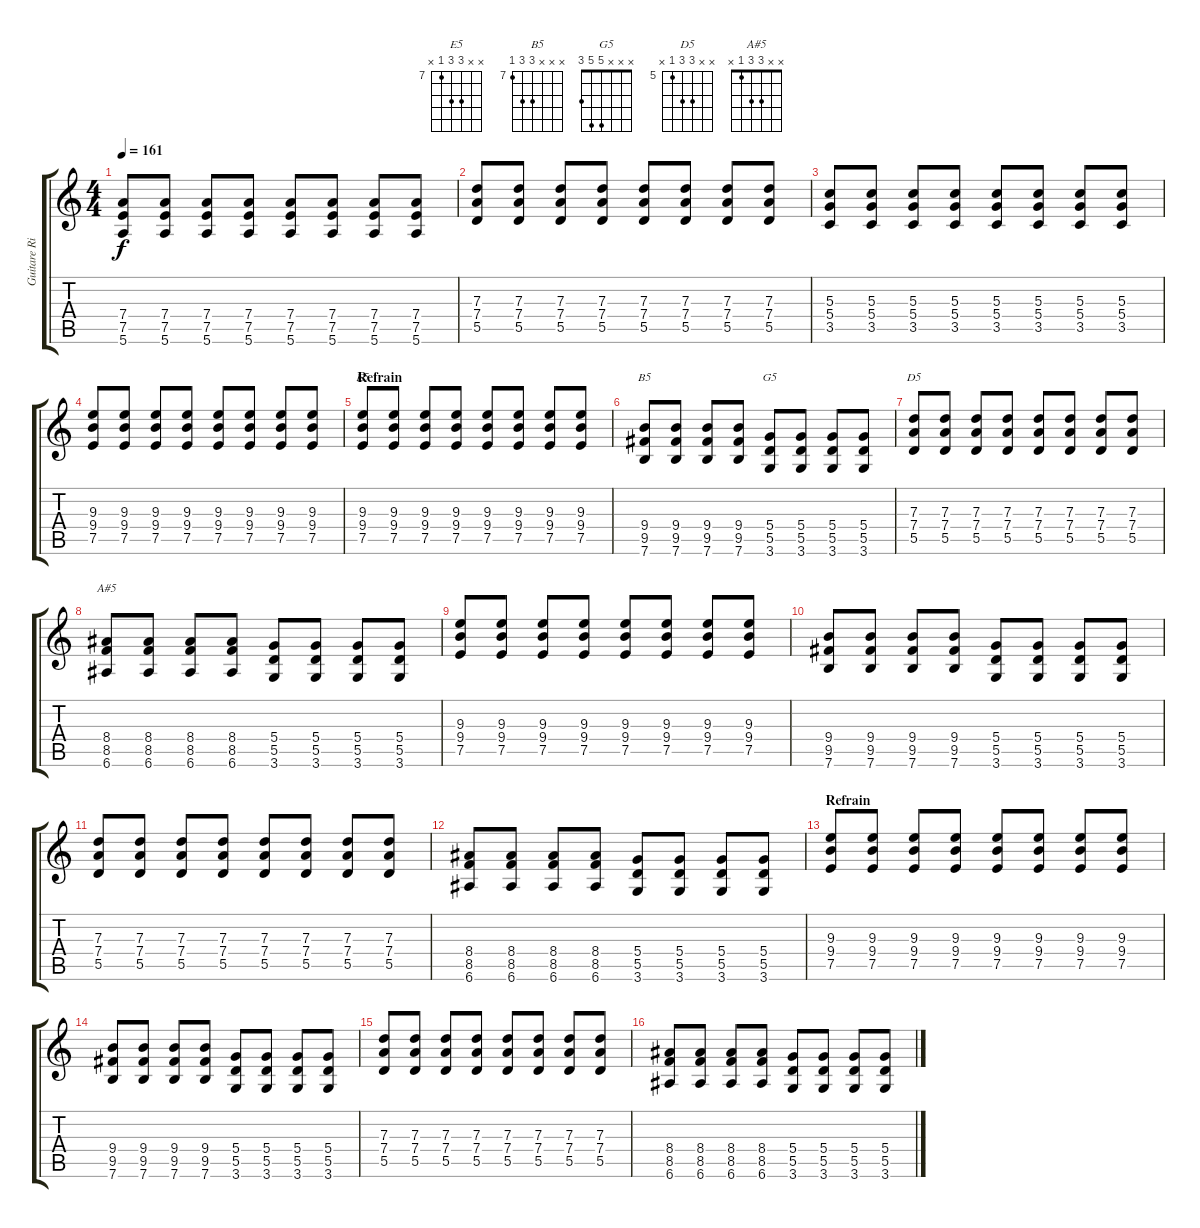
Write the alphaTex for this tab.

\track ("Guitare Rithmique" "Guitare Ri") {instrument electricguitarclean}
\staff {score tabs}
\tuning (E4 B3 G3 D3 A2 E2) {hide}
\chord ("E5" x x 9 9 7 x) {firstfret 7}
\chord ("B5" x x x 9 9 7) {firstfret 7}
\chord ("G5" x x x 5 5 3)
\chord ("D5" x x 7 7 5 x) {firstfret 5}
\chord ("A#5" x x 3 3 1 x)
\ts (4 4)
\tempo 161
\clef g2
\ks c
(7.4 7.5 5.6).8{dy f} (7.4 7.5 5.6).8 (7.4 7.5 5.6).8 (7.4 7.5 5.6).8 (7.4 7.5 5.6).8 (7.4 7.5 5.6).8 (7.4 7.5 5.6).8 (7.4 7.5 5.6).8 |
(7.3 7.4 5.5).8 (7.3 7.4 5.5).8 (7.3 7.4 5.5).8 (7.3 7.4 5.5).8 (7.3 7.4 5.5).8 (7.3 7.4 5.5).8 (7.3 7.4 5.5).8 (7.3 7.4 5.5).8 |
(5.3 5.4 3.5).8 (5.3 5.4 3.5).8 (5.3 5.4 3.5).8 (5.3 5.4 3.5).8 (5.3 5.4 3.5).8 (5.3 5.4 3.5).8 (5.3 5.4 3.5).8 (5.3 5.4 3.5).8 |
(9.3 9.4 7.5).8 (9.3 9.4 7.5).8 (9.3 9.4 7.5).8 (9.3 9.4 7.5).8 (9.3 9.4 7.5).8 (9.3 9.4 7.5).8 (9.3 9.4 7.5).8 (9.3 9.4 7.5).8 |
\section ("" "Refrain")
(9.3 9.4 7.5).8{ch "E5"} (9.3 9.4 7.5).8 (9.3 9.4 7.5).8 (9.3 9.4 7.5).8 (9.3 9.4 7.5).8 (9.3 9.4 7.5).8 (9.3 9.4 7.5).8 (9.3 9.4 7.5).8 |
(9.4 9.5 7.6).8{ch "B5"} (9.4 9.5 7.6).8 (9.4 9.5 7.6).8 (9.4 9.5 7.6).8 (5.4 5.5 3.6).8{ch "G5"} (5.4 5.5 3.6).8 (5.4 5.5 3.6).8 (5.4 5.5 3.6).8 |
(7.3 7.4 5.5).8{ch "D5"} (7.3 7.4 5.5).8 (7.3 7.4 5.5).8 (7.3 7.4 5.5).8 (7.3 7.4 5.5).8 (7.3 7.4 5.5).8 (7.3 7.4 5.5).8 (7.3 7.4 5.5).8 |
(8.4 8.5 6.6).8{ch "A#5"} (8.4 8.5 6.6).8 (8.4 8.5 6.6).8 (8.4 8.5 6.6).8 (5.4 5.5 3.6).8 (5.4 5.5 3.6).8 (5.4 5.5 3.6).8 (5.4 5.5 3.6).8 |
(9.3 9.4 7.5).8 (9.3 9.4 7.5).8 (9.3 9.4 7.5).8 (9.3 9.4 7.5).8 (9.3 9.4 7.5).8 (9.3 9.4 7.5).8 (9.3 9.4 7.5).8 (9.3 9.4 7.5).8 |
(9.4 9.5 7.6).8 (9.4 9.5 7.6).8 (9.4 9.5 7.6).8 (9.4 9.5 7.6).8 (5.4 5.5 3.6).8 (5.4 5.5 3.6).8 (5.4 5.5 3.6).8 (5.4 5.5 3.6).8 |
(7.3 7.4 5.5).8 (7.3 7.4 5.5).8 (7.3 7.4 5.5).8 (7.3 7.4 5.5).8 (7.3 7.4 5.5).8 (7.3 7.4 5.5).8 (7.3 7.4 5.5).8 (7.3 7.4 5.5).8 |
(8.4 8.5 6.6).8 (8.4 8.5 6.6).8 (8.4 8.5 6.6).8 (8.4 8.5 6.6).8 (5.4 5.5 3.6).8 (5.4 5.5 3.6).8 (5.4 5.5 3.6).8 (5.4 5.5 3.6).8 |
\section ("" "Refrain")
(9.3 9.4 7.5).8 (9.3 9.4 7.5).8 (9.3 9.4 7.5).8 (9.3 9.4 7.5).8 (9.3 9.4 7.5).8 (9.3 9.4 7.5).8 (9.3 9.4 7.5).8 (9.3 9.4 7.5).8 |
(9.4 9.5 7.6).8 (9.4 9.5 7.6).8 (9.4 9.5 7.6).8 (9.4 9.5 7.6).8 (5.4 5.5 3.6).8 (5.4 5.5 3.6).8 (5.4 5.5 3.6).8 (5.4 5.5 3.6).8 |
(7.3 7.4 5.5).8 (7.3 7.4 5.5).8 (7.3 7.4 5.5).8 (7.3 7.4 5.5).8 (7.3 7.4 5.5).8 (7.3 7.4 5.5).8 (7.3 7.4 5.5).8 (7.3 7.4 5.5).8 |
(8.4 8.5 6.6).8 (8.4 8.5 6.6).8 (8.4 8.5 6.6).8 (8.4 8.5 6.6).8 (5.4 5.5 3.6).8 (5.4 5.5 3.6).8 (5.4 5.5 3.6).8 (5.4 5.5 3.6).8
